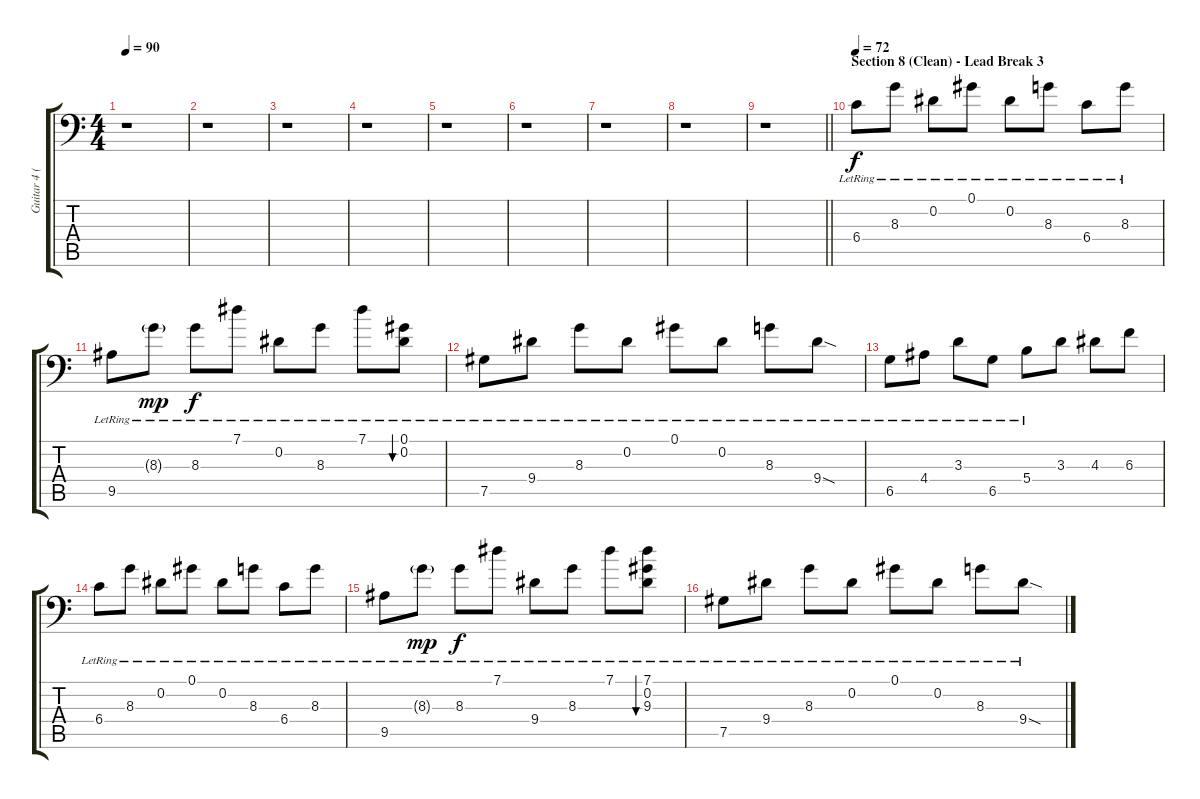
\track ("Guitar 4 (Mild Overdrive)" "Guitar 4 (") {instrument electricguitarclean}
\staff {score tabs}
\tuning (Ab3 Eb3 B2 Gb2 Db2 Ab1) {hide}
\ts (4 4)
\tempo 90
\clef f4
\ks c
r.1{dy f} |
r.1 |
r.1 |
r.1 |
r.1 |
r.1 |
r.1 |
r.1 |
\barLineRight lightlight
r.1 |
\section ("" "Section 8 (Clean) - Lead Break 3")
\tempo 72
6.4{lr}.8{balance 8} 8.3{lr}.8 0.2{lr}.8 0.1{lr}.8 0.2{lr}.8 8.3{lr}.8 6.4{lr}.8 8.3{lr}.8 |
9.5{lr}.8 8.3{g lr}.8{dy mp} 8.3{lr}.8{dy f} 7.1{lr}.8 0.2{lr}.8 8.3{lr}.8 7.1{lr}.8 (0.1{lr} 0.2{lr}).8{bu 60} |
7.5{lr}.8 9.4{lr}.8 8.3{lr}.8 0.2{lr}.8 0.1{lr}.8 0.2{lr}.8 8.3{lr}.8 9.4{sod lr}.8 |
6.5{lr}.8 4.4{lr}.8 3.3{lr}.8 6.5{lr}.8 5.4{lr}.8 3.3.8 4.3.8 6.3.8 |
6.4{lr}.8 8.3{lr}.8 0.2{lr}.8 0.1{lr}.8 0.2{lr}.8 8.3{lr}.8 6.4{lr}.8 8.3{lr}.8 |
9.5{lr}.8 8.3{g lr}.8{dy mp} 8.3{lr}.8{dy f} 7.1{lr}.8 9.4{lr}.8 8.3{lr}.8 7.1{lr}.8 (7.1{lr} 0.2{lr} 9.3).8{bu 60} |
7.5{lr}.8 9.4{lr}.8 8.3{lr}.8 0.2{lr}.8 0.1{lr}.8 0.2{lr}.8 8.3{lr}.8 9.4{sod lr}.8
